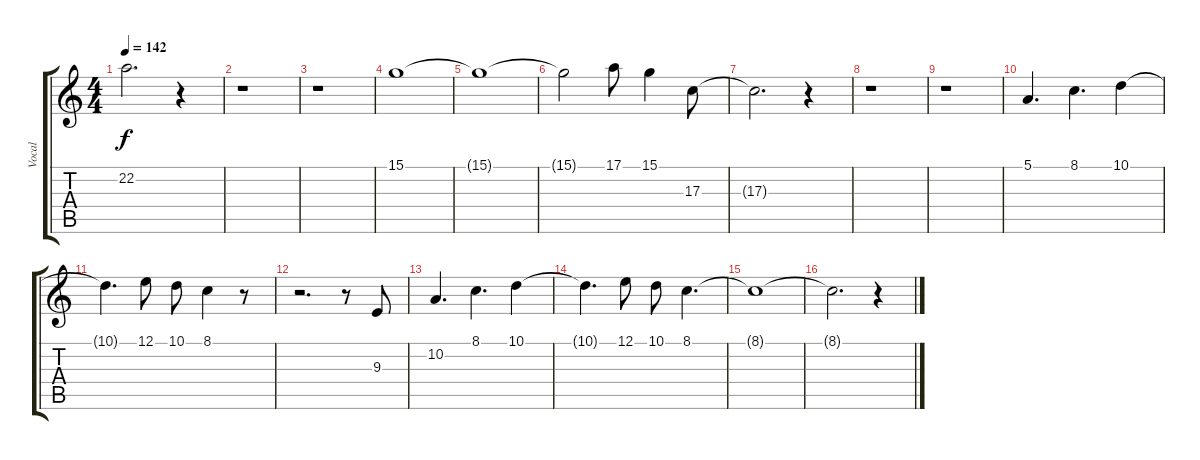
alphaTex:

\track ("Vocal" "Vocal") {instrument lead2sawtooth}
\staff {score tabs}
\tuning (E4 B3 G3 D3 A2 E2) {hide}
\ts (4 4)
\tempo 142
\clef g2
\ks c
22.2{t}.2{d dy f} r.4 |
r.1 |
r.1 |
15.1.1 |
15.1{t}.1 |
15.1{t}.2 17.1.8 15.1.4 17.3.8 |
17.3{t}.2{d} r.4 |
r.1 |
r.1 |
5.1.4{d} 8.1.4{d} 10.1.4 |
10.1{t}.4{d} 12.1.8 10.1.8 8.1.4 r.8 |
r.2{d} r.8 9.3.8 |
10.2.4{d} 8.1.4{d} 10.1.4 |
10.1{t}.4{d} 12.1.8 10.1.8 8.1.4{d} |
8.1{t}.1 |
8.1{t}.2{d} r.4
